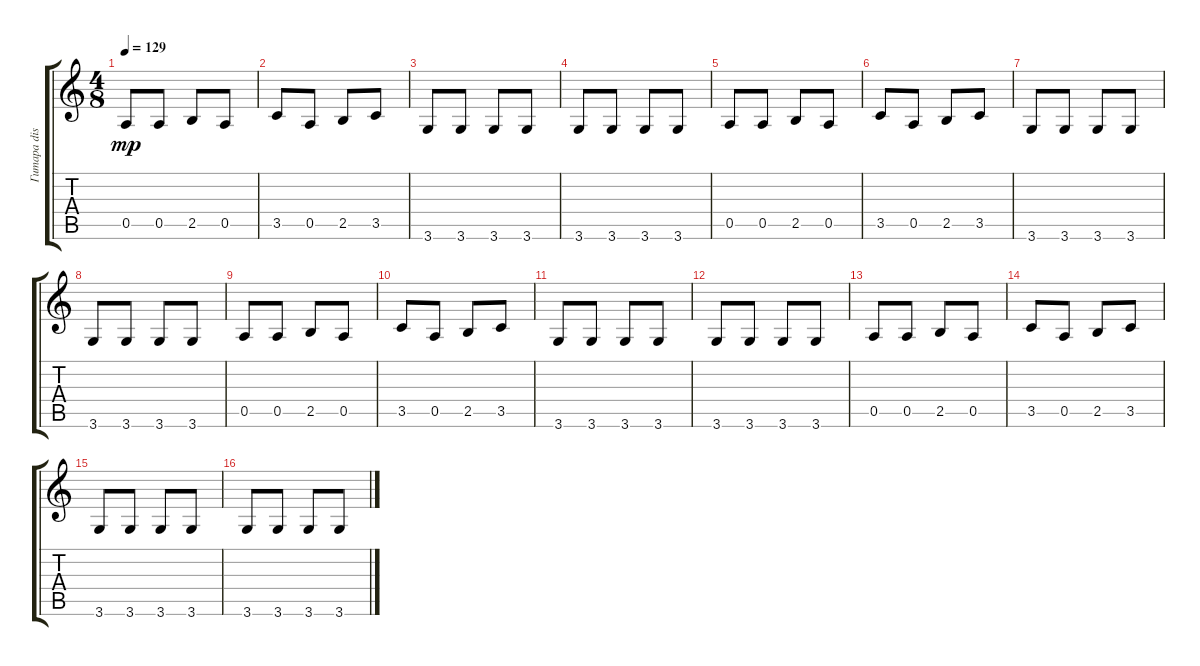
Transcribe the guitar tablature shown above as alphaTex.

\track ("Гитара dist2" "Гитара dis") {instrument distortionguitar}
\staff {score tabs}
\tuning (E4 B3 G3 D3 A2 E2) {hide}
\ts (4 8)
\tempo 129
\clef g2
\ks c
0.5.8{dy mp} 0.5.8 2.5.8 0.5.8 |
3.5.8 0.5.8 2.5.8 3.5.8 |
3.6.8 3.6.8 3.6.8 3.6.8 |
3.6.8 3.6.8 3.6.8 3.6.8 |
0.5.8 0.5.8 2.5.8 0.5.8 |
3.5.8 0.5.8 2.5.8 3.5.8 |
3.6.8 3.6.8 3.6.8 3.6.8 |
3.6.8 3.6.8 3.6.8 3.6.8 |
0.5.8 0.5.8 2.5.8 0.5.8 |
3.5.8 0.5.8 2.5.8 3.5.8 |
3.6.8 3.6.8 3.6.8 3.6.8 |
3.6.8 3.6.8 3.6.8 3.6.8 |
0.5.8 0.5.8 2.5.8 0.5.8 |
3.5.8 0.5.8 2.5.8 3.5.8 |
3.6.8 3.6.8 3.6.8 3.6.8 |
3.6.8 3.6.8 3.6.8 3.6.8
